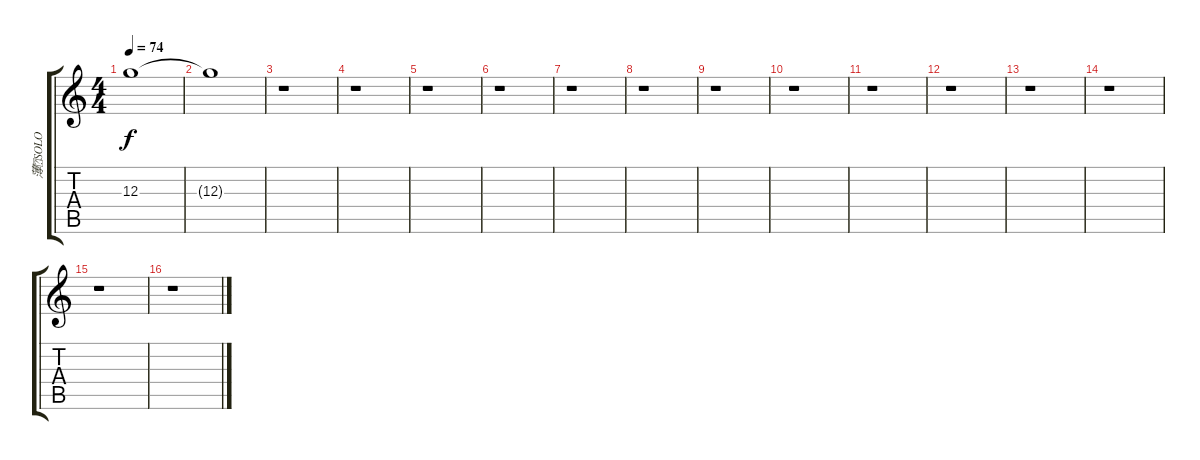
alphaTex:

\track ("薄SOLO" "薄SOLO") {instrument electricguitarjazz}
\staff {score tabs}
\tuning (E4 B3 G3 D3 A2 E2) {hide}
\ts (4 4)
\tempo 74
\clef g2
\ks c
12.3.1{dy f} |
12.3{t}.1 |
r.1 |
r.1 |
r.1 |
r.1 |
r.1 |
r.1 |
r.1 |
r.1 |
r.1 |
r.1 |
r.1 |
r.1 |
r.1 |
r.1
